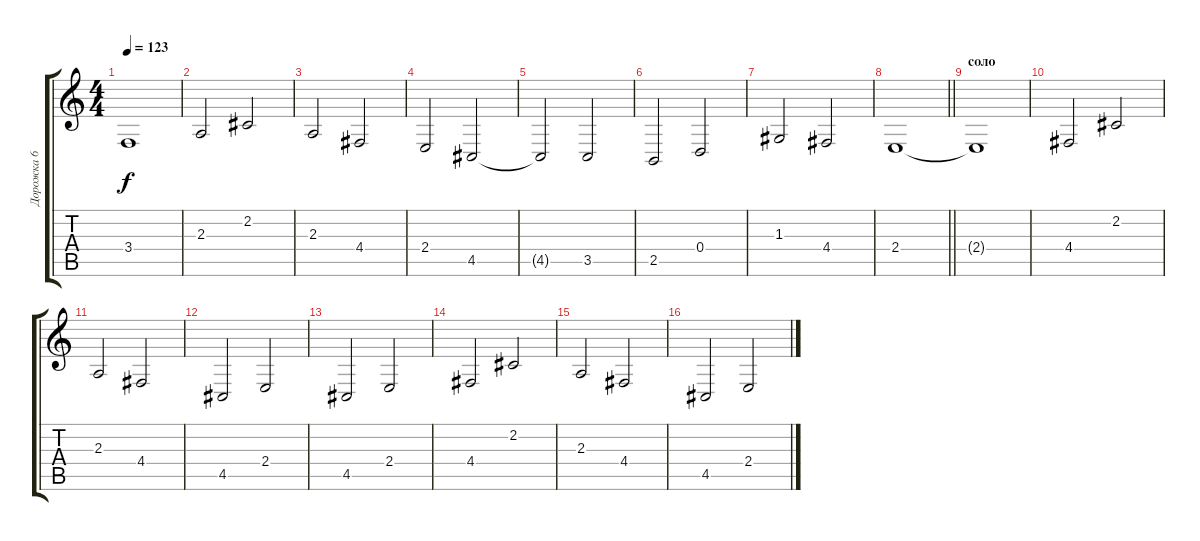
\track ("Дорожка 6" "Дорожка 6") {instrument choiraahs}
\staff {score tabs}
\tuning (E4 B3 G3 D3 A2 E2) {hide}
\ts (4 4)
\tempo 123
\clef g2
\ks c
3.4.1{dy f} |
2.3.2{volume 13} 2.2.2 |
2.3.2 4.4.2 |
2.4.2 4.5.2 |
4.5{t}.2 3.5.2 |
2.5.2 0.4.2 |
1.3.2 4.4.2 |
\barLineRight lightlight
2.4.1 |
\section ("" "соло")
2.4{t}.1 |
4.4.2{volume 13} 2.2.2 |
2.3.2 4.4.2 |
4.5.2 2.4.2 |
4.5.2 2.4.2 |
4.4.2{volume 13} 2.2.2 |
2.3.2 4.4.2 |
4.5.2 2.4.2
